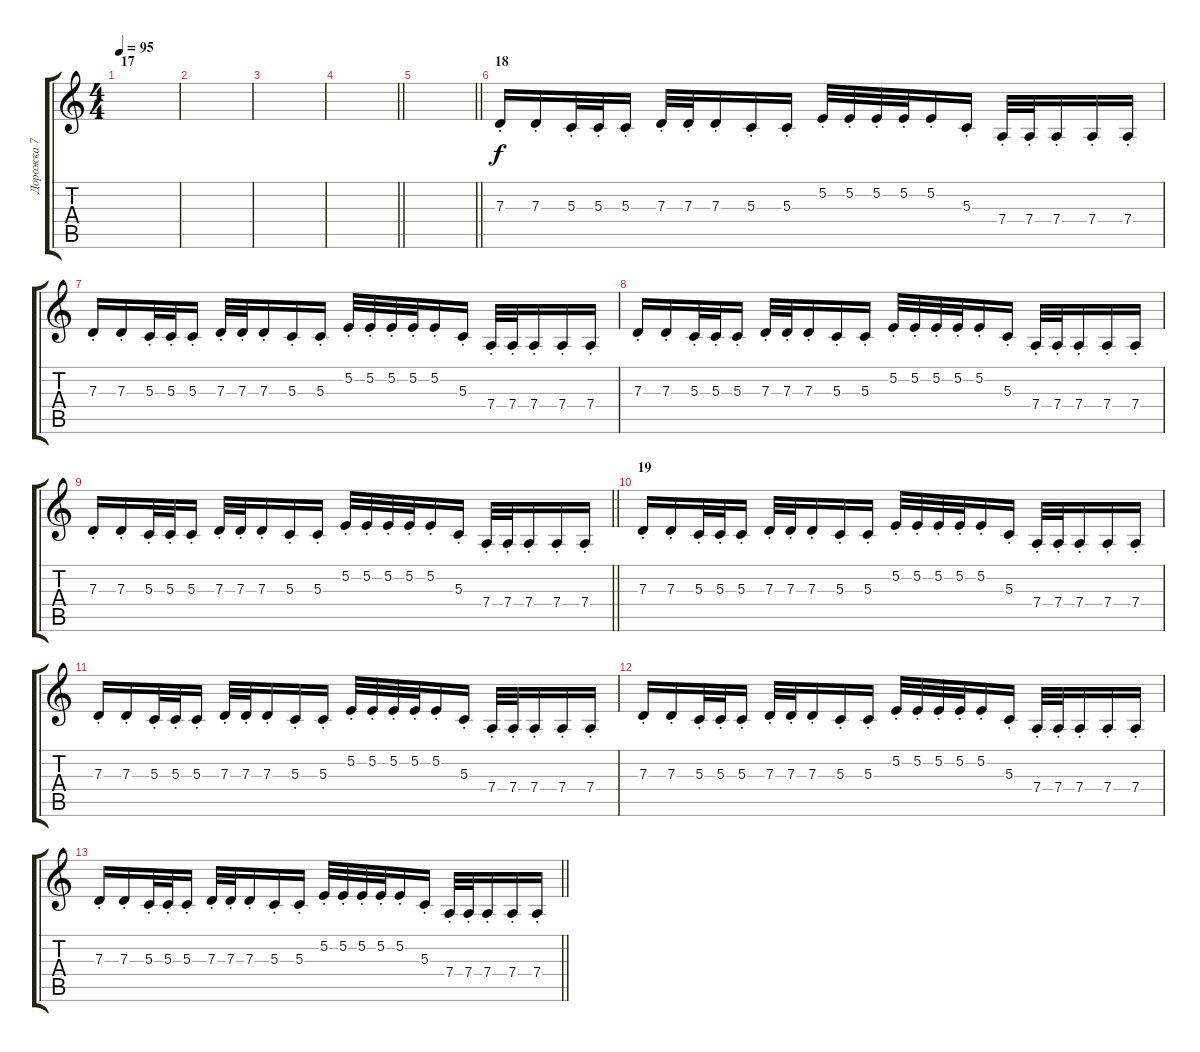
\track ("Дорожка 7" "Дорожка 7") {instrument lead8bassandlead}
\staff {score tabs}
\tuning (E4 B3 G3 D3 A2 E2) {hide}
\ts (4 4)
\section ("" "17")
\tempo 95
\clef g2
\ks c
|
|
|
\barLineRight lightlight
|
\barLineRight lightlight
|
\section ("" "18")
7.3{st}.16 7.3{st}.16 5.3{st}.32 5.3{st}.32 5.3{st}.16 7.3{st}.32 7.3{st}.32 7.3{st}.16 5.3{st}.16 5.3{st}.16 5.2{st}.32 5.2{st}.32 5.2{st}.32 5.2{st}.32 5.2{st}.16 5.3{st}.16 7.4{st}.32 7.4{st}.32 7.4{st}.16 7.4{st}.16 7.4{st}.16 |
7.3{st}.16 7.3{st}.16 5.3{st}.32 5.3{st}.32 5.3{st}.16 7.3{st}.32 7.3{st}.32 7.3{st}.16 5.3{st}.16 5.3{st}.16 5.2{st}.32 5.2{st}.32 5.2{st}.32 5.2{st}.32 5.2{st}.16 5.3{st}.16 7.4{st}.32 7.4{st}.32 7.4{st}.16 7.4{st}.16 7.4{st}.16 |
7.3{st}.16 7.3{st}.16 5.3{st}.32 5.3{st}.32 5.3{st}.16 7.3{st}.32 7.3{st}.32 7.3{st}.16 5.3{st}.16 5.3{st}.16 5.2{st}.32 5.2{st}.32 5.2{st}.32 5.2{st}.32 5.2{st}.16 5.3{st}.16 7.4{st}.32 7.4{st}.32 7.4{st}.16 7.4{st}.16 7.4{st}.16 |
\barLineRight lightlight
7.3{st}.16 7.3{st}.16 5.3{st}.32 5.3{st}.32 5.3{st}.16 7.3{st}.32 7.3{st}.32 7.3{st}.16 5.3{st}.16 5.3{st}.16 5.2{st}.32 5.2{st}.32 5.2{st}.32 5.2{st}.32 5.2{st}.16 5.3{st}.16 7.4{st}.32 7.4{st}.32 7.4{st}.16 7.4{st}.16 7.4{st}.16 |
\section ("" "19")
7.3{st}.16 7.3{st}.16 5.3{st}.32 5.3{st}.32 5.3{st}.16 7.3{st}.32 7.3{st}.32 7.3{st}.16 5.3{st}.16 5.3{st}.16 5.2{st}.32 5.2{st}.32 5.2{st}.32 5.2{st}.32 5.2{st}.16 5.3{st}.16 7.4{st}.32 7.4{st}.32 7.4{st}.16 7.4{st}.16 7.4{st}.16 |
7.3{st}.16 7.3{st}.16 5.3{st}.32 5.3{st}.32 5.3{st}.16 7.3{st}.32 7.3{st}.32 7.3{st}.16 5.3{st}.16 5.3{st}.16 5.2{st}.32 5.2{st}.32 5.2{st}.32 5.2{st}.32 5.2{st}.16 5.3{st}.16 7.4{st}.32 7.4{st}.32 7.4{st}.16 7.4{st}.16 7.4{st}.16 |
7.3{st}.16 7.3{st}.16 5.3{st}.32 5.3{st}.32 5.3{st}.16 7.3{st}.32 7.3{st}.32 7.3{st}.16 5.3{st}.16 5.3{st}.16 5.2{st}.32 5.2{st}.32 5.2{st}.32 5.2{st}.32 5.2{st}.16 5.3{st}.16 7.4{st}.32 7.4{st}.32 7.4{st}.16 7.4{st}.16 7.4{st}.16 |
\barLineRight lightlight
7.3{st}.16 7.3{st}.16 5.3{st}.32 5.3{st}.32 5.3{st}.16 7.3{st}.32 7.3{st}.32 7.3{st}.16 5.3{st}.16 5.3{st}.16 5.2{st}.32 5.2{st}.32 5.2{st}.32 5.2{st}.32 5.2{st}.16 5.3{st}.16 7.4{st}.32 7.4{st}.32 7.4{st}.16 7.4{st}.16 7.4{st}.16
